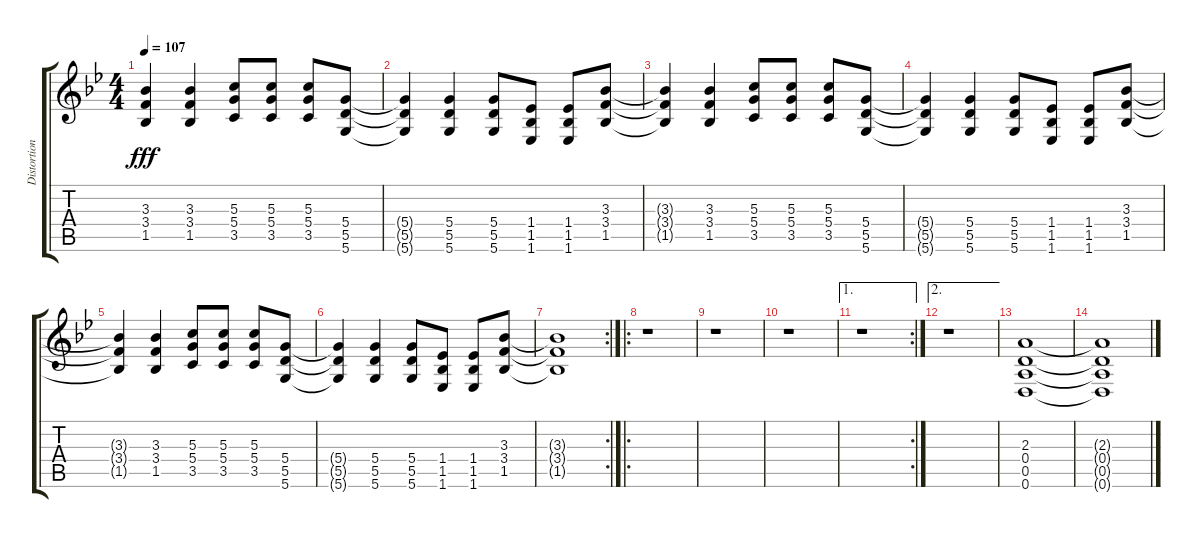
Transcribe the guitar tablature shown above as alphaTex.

\track ("Distortion" "Distortion") {instrument distortionguitar}
\staff {score tabs}
\tuning (E4 B3 G3 D3 A2 D2) {hide}
\ts (4 4)
\tempo 107
\clef g2
\ks bb
(3.3{t} 3.4{t} 1.5{t}).4{dy fff} (3.3 3.4 1.5).4 (5.3 5.4 3.5).8 (5.3 5.4 3.5).8 (5.3 5.4 3.5).8 (5.4 5.5 5.6).8 |
(5.4{t} 5.5{t} 5.6{t}).4 (5.4 5.5 5.6).4 (5.4 5.5 5.6).8 (1.4 1.5 1.6).8 (1.4 1.5 1.6).8 (3.3 3.4 1.5).8 |
(3.3{t} 3.4{t} 1.5{t}).4 (3.3 3.4 1.5).4 (5.3 5.4 3.5).8 (5.3 5.4 3.5).8 (5.3 5.4 3.5).8 (5.4 5.5 5.6).8 |
(5.4{t} 5.5{t} 5.6{t}).4 (5.4 5.5 5.6).4 (5.4 5.5 5.6).8 (1.4 1.5 1.6).8 (1.4 1.5 1.6).8 (3.3 3.4 1.5).8 |
(3.3{t} 3.4{t} 1.5{t}).4 (3.3 3.4 1.5).4 (5.3 5.4 3.5).8 (5.3 5.4 3.5).8 (5.3 5.4 3.5).8 (5.4 5.5 5.6).8 |
(5.4{t} 5.5{t} 5.6{t}).4 (5.4 5.5 5.6).4 (5.4 5.5 5.6).8 (1.4 1.5 1.6).8 (1.4 1.5 1.6).8 (3.3 3.4 1.5).8 |
\rc 2
(3.3{t} 3.4{t} 1.5{t}).1 |
\ro
r.1 |
r.1 |
r.1 |
\ae 1
\rc 2
r.1 |
\ae 2
r.1 |
(2.3 0.4 0.5 0.6).1 |
(2.3{t} 0.4{t} 0.5{t} 0.6{t}).1
